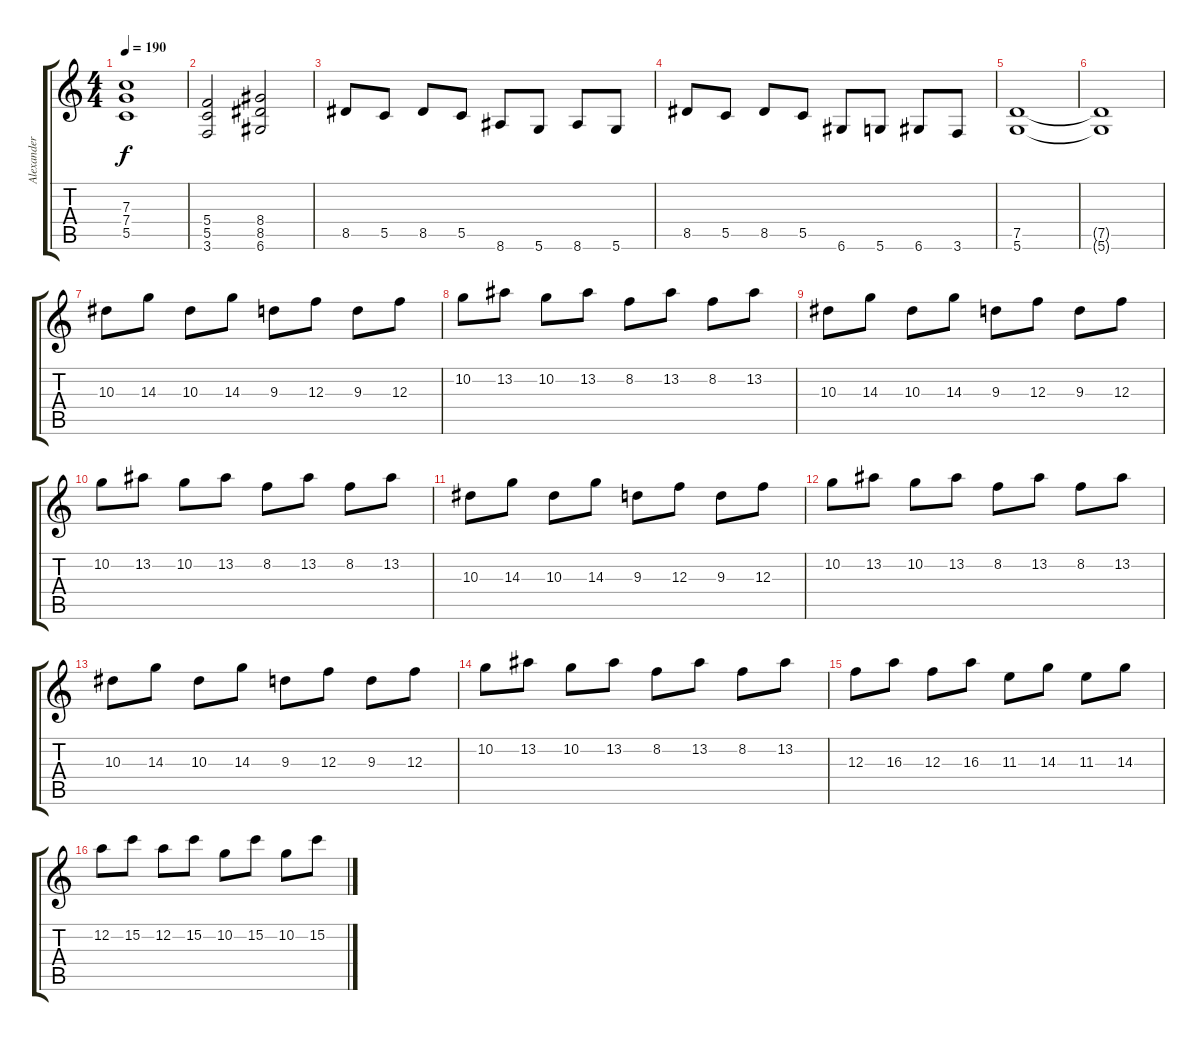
\track ("Alexander Kuoppala" "Alexander ") {instrument distortionguitar}
\staff {score tabs}
\tuning (D4 A3 F3 C3 G2 D2) {hide}
\ts (4 4)
\tempo 190
\clef g2
\ks c
(7.3 7.4 5.5).1{dy f} |
(5.4 5.5 3.6).2 (8.4 8.5 6.6).2 |
8.5.8 5.5.8 8.5.8 5.5.8 8.6.8 5.6.8 8.6.8 5.6.8 |
8.5.8 5.5.8 8.5.8 5.5.8 6.6.8 5.6.8 6.6.8 3.6.8 |
(7.5 5.6).1 |
(7.5{t} 5.6{t}).1 |
10.3.8{instrument overdrivenguitar} 14.3.8 10.3.8 14.3.8 9.3.8 12.3.8 9.3.8 12.3.8 |
10.2.8 13.2.8 10.2.8 13.2.8 8.2.8 13.2.8 8.2.8 13.2.8 |
10.3.8 14.3.8 10.3.8 14.3.8 9.3.8 12.3.8 9.3.8 12.3.8 |
10.2.8 13.2.8 10.2.8 13.2.8 8.2.8 13.2.8 8.2.8 13.2.8 |
10.3.8 14.3.8 10.3.8 14.3.8 9.3.8 12.3.8 9.3.8 12.3.8 |
10.2.8 13.2.8 10.2.8 13.2.8 8.2.8 13.2.8 8.2.8 13.2.8 |
10.3.8 14.3.8 10.3.8 14.3.8 9.3.8 12.3.8 9.3.8 12.3.8 |
10.2.8 13.2.8 10.2.8 13.2.8 8.2.8 13.2.8 8.2.8 13.2.8 |
12.3.8 16.3.8 12.3.8 16.3.8 11.3.8 14.3.8 11.3.8 14.3.8 |
12.2.8 15.2.8 12.2.8 15.2.8 10.2.8 15.2.8 10.2.8 15.2.8
